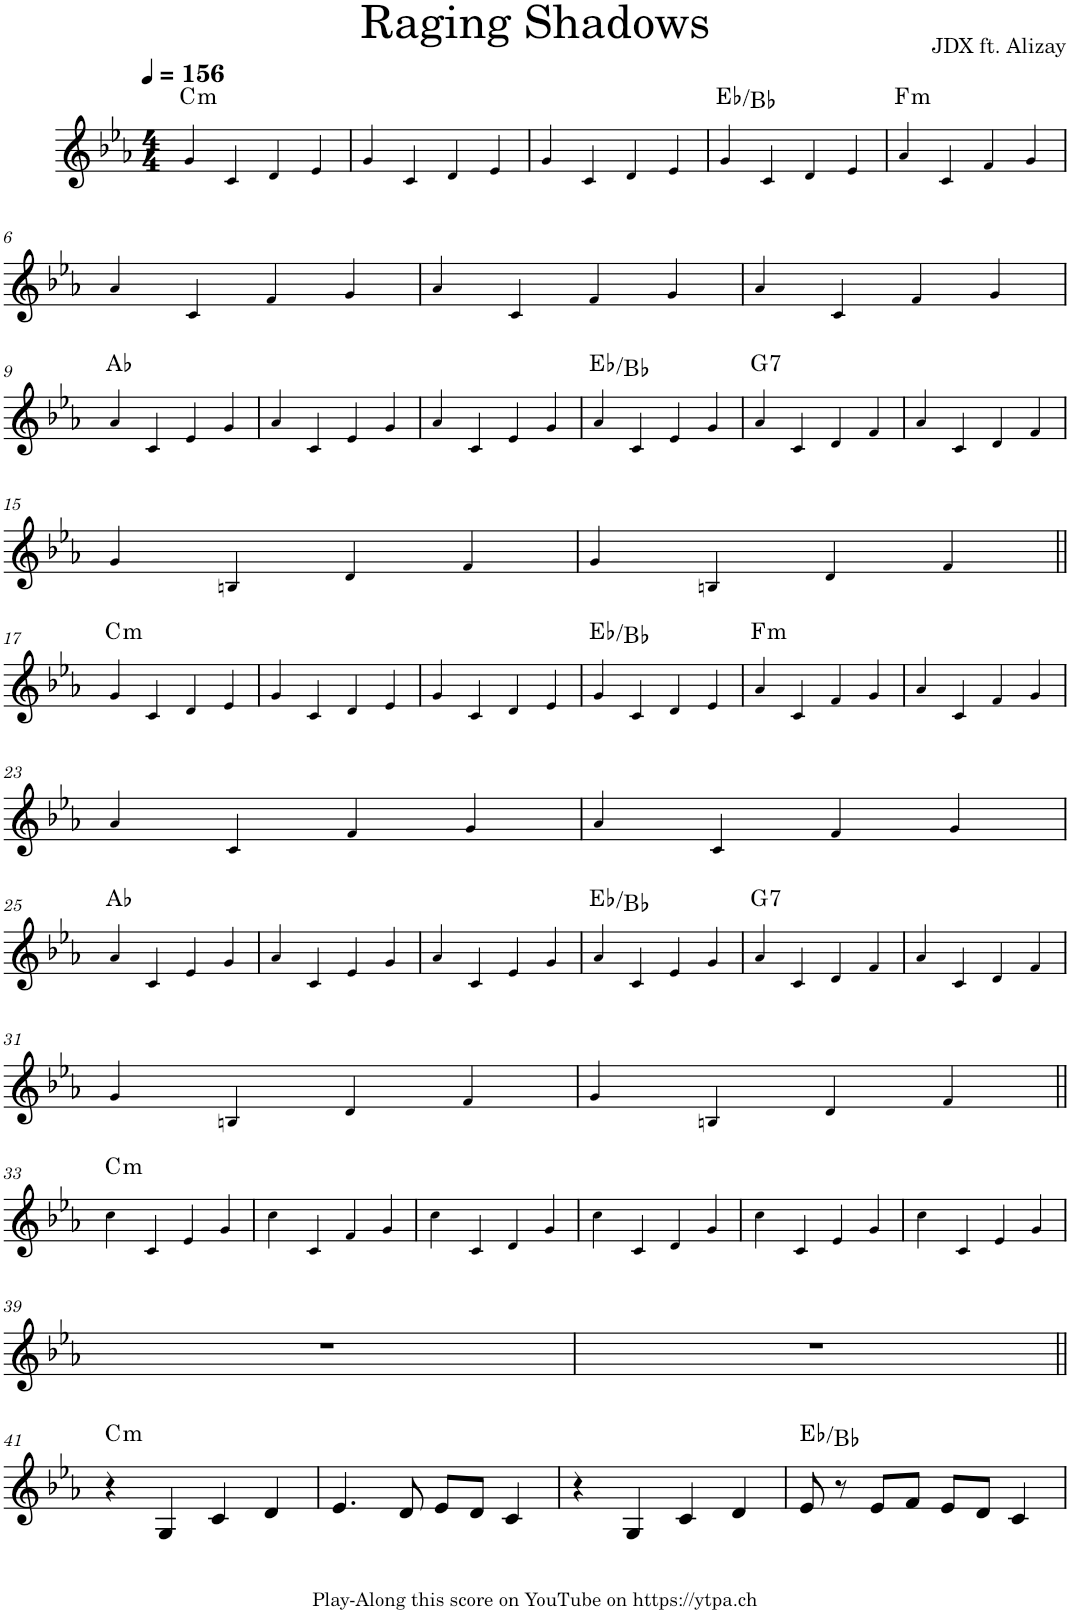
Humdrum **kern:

**kern	**harte
*part1	*part1
*staff1	*
*I"Piano	*
*I'Pno.	*
*clefG2	*
*k[b-e-a-]	*
*M4/4	*
*MM156	*
=1	=1
!	!LO:H:kt=m
4g!/	C:min
4c!/	.
4d!/	.
4e-!/	.
=2	=2
4g!/	.
4c!/	.
4d!/	.
4e-!/	.
=3	=3
4g!/	.
4c!/	.
4d!/	.
4e-!/	.
=4	=4
4g!/	Eb:maj/5
4c!/	.
4d!/	.
4e-!/	.
=5	=5
!	!LO:H:kt=m
4a-!/	F:min
4c!/	.
4f!/	.
4g!/	.
!!LO:LB:g=z
=6	=6
4a-!/	.
4c!/	.
4f!/	.
4g!/	.
=7	=7
4a-!/	.
4c!/	.
4f!/	.
4g!/	.
=8	=8
4a-!/	.
4c!/	.
4f!/	.
4g!/	.
!!LO:LB:g=z
=9	=9
4a-!/	Ab:maj
4c!/	.
4e-!/	.
4g!/	.
=10	=10
4a-!/	.
4c!/	.
4e-!/	.
4g!/	.
=11	=11
4a-!/	.
4c!/	.
4e-!/	.
4g!/	.
=12	=12
4a-!/	Eb:maj/5
4c!/	.
4e-!/	.
4g!/	.
=13	=13
!	!LO:H:kt=7
4a-!/	G:7
4c!/	.
4d!/	.
4f!/	.
=14	=14
4a-!/	.
4c!/	.
4d!/	.
4f!/	.
!!LO:LB:g=z
=15	=15
4g!/	.
4Bn!/	.
4d!/	.
4f!/	.
=16	=16
4g!/	.
4Bn!/	.
4d!/	.
4f!/	.
!!LO:LB:g=z
=17||	=17||
!	!LO:H:kt=m
4g!/	C:min
4c!/	.
4d!/	.
4e-!/	.
=18	=18
4g!/	.
4c!/	.
4d!/	.
4e-!/	.
=19	=19
4g!/	.
4c!/	.
4d!/	.
4e-!/	.
=20	=20
4g!/	Eb:maj/5
4c!/	.
4d!/	.
4e-!/	.
=21	=21
!	!LO:H:kt=m
4a-!/	F:min
4c!/	.
4f!/	.
4g!/	.
=22	=22
4a-!/	.
4c!/	.
4f!/	.
4g!/	.
!!LO:LB:g=z
=23	=23
4a-!/	.
4c!/	.
4f!/	.
4g!/	.
=24	=24
4a-!/	.
4c!/	.
4f!/	.
4g!/	.
!!LO:LB:g=z
=25	=25
4a-!/	Ab:maj
4c!/	.
4e-!/	.
4g!/	.
=26	=26
4a-!/	.
4c!/	.
4e-!/	.
4g!/	.
=27	=27
4a-!/	.
4c!/	.
4e-!/	.
4g!/	.
=28	=28
4a-!/	Eb:maj/5
4c!/	.
4e-!/	.
4g!/	.
=29	=29
!	!LO:H:kt=7
4a-!/	G:7
4c!/	.
4d!/	.
4f!/	.
=30	=30
4a-!/	.
4c!/	.
4d!/	.
4f!/	.
!!LO:LB:g=z
=31	=31
4g!/	.
4Bn!/	.
4d!/	.
4f!/	.
=32	=32
4g!/	.
4Bn!/	.
4d!/	.
4f!/	.
!!LO:LB:g=z
=33||	=33||
!	!LO:H:kt=m
4cc!\	C:min
4c!/	.
4e-!/	.
4g!/	.
=34	=34
4cc!\	.
4c!/	.
4f!/	.
4g!/	.
=35	=35
4cc!\	.
4c!/	.
4d!/	.
4g!/	.
=36	=36
4cc!\	.
4c!/	.
4d!/	.
4g!/	.
=37	=37
4cc!\	.
4c!/	.
4e-!/	.
4g!/	.
=38	=38
4cc!\	.
4c!/	.
4e-!/	.
4g!/	.
!!LO:LB:g=z
=39	=39
1r	.
=40	=40
1r	.
!!LO:LB:g=z
=41||	=41||
!	!LO:H:kt=m
4r	C:min
4G/	.
4c/	.
4d/	.
=42	=42
4.e-/	.
8d/	.
8e-/L	.
8d/J	.
4c/	.
=43	=43
4r	.
4G/	.
4c/	.
4d/	.
=44	=44
8e-/	Eb:maj/5
8r	.
8e-/L	.
8f/J	.
8e-/L	.
8d/J	.
4c/	.
=	=
*-	*-
